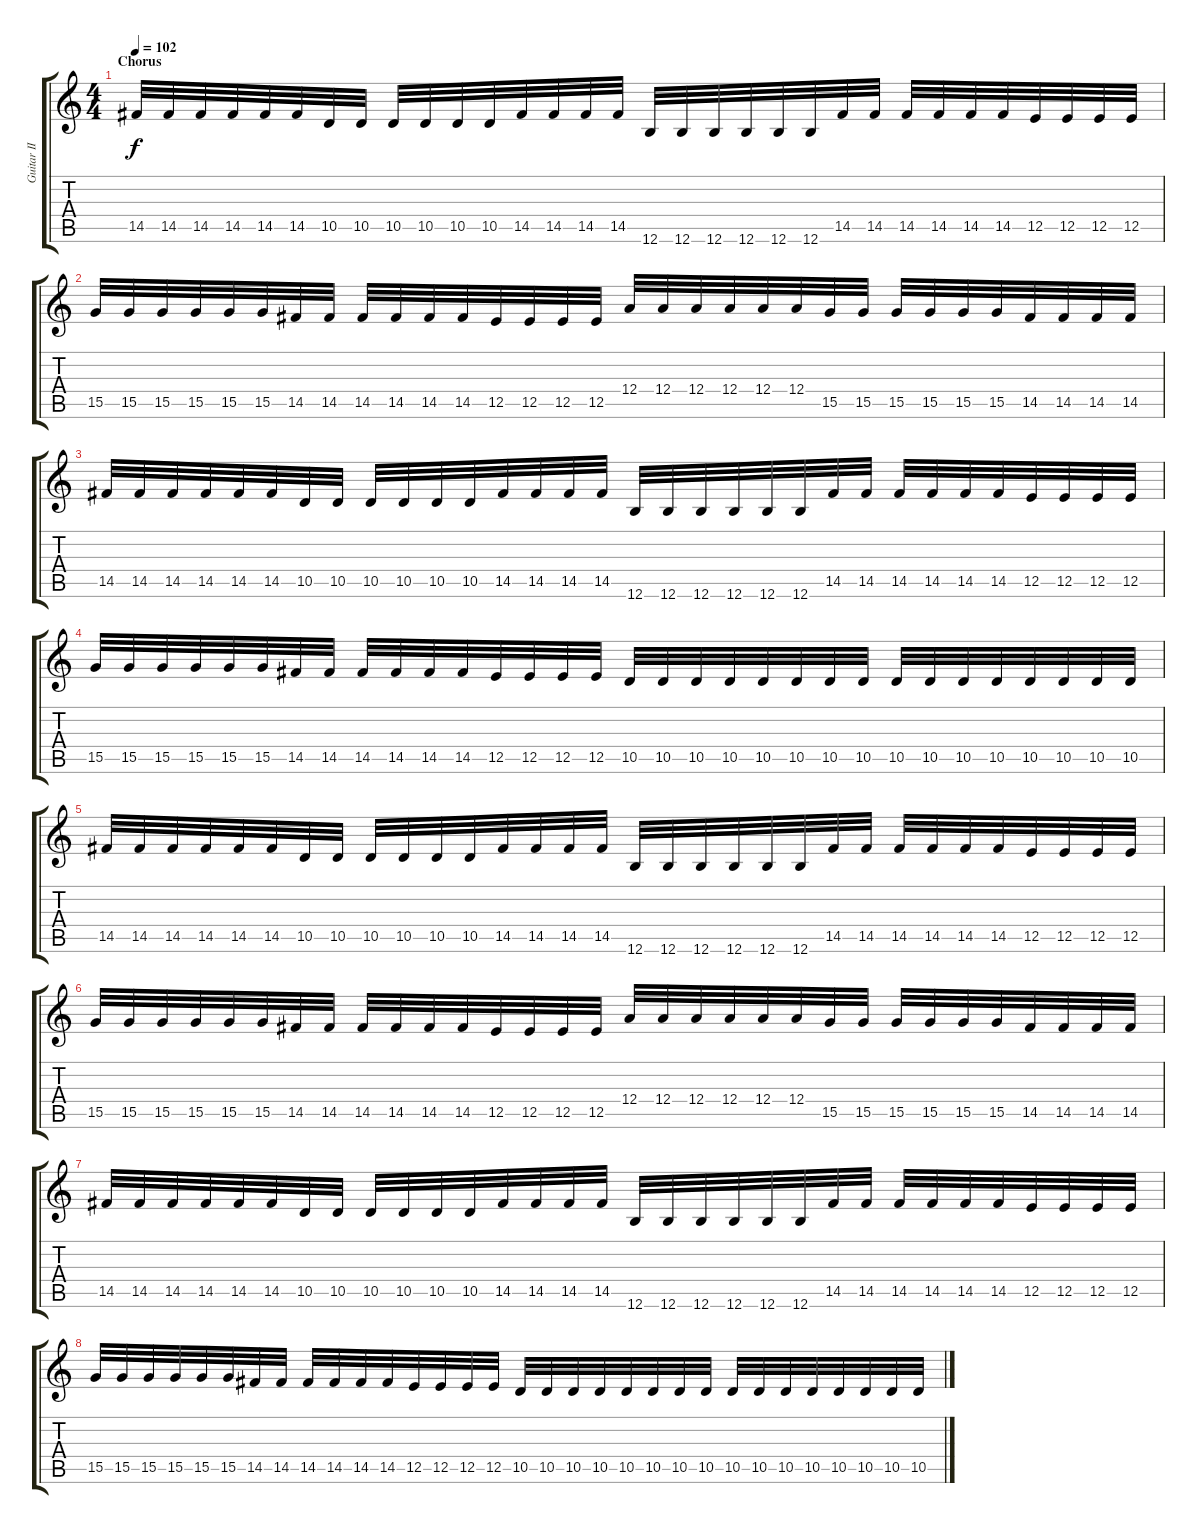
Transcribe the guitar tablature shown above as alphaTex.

\track ("Guitar II" "Guitar II") {instrument distortionguitar}
\staff {score tabs}
\tuning (B3 Gb3 D3 A2 E2 B1) {hide}
\ts (4 4)
\section ("" "Chorus")
\tempo 102
\clef g2
\ks c
14.5.32{dy f} 14.5.32 14.5.32 14.5.32 14.5.32 14.5.32 10.5.32 10.5.32 10.5.32 10.5.32 10.5.32 10.5.32 14.5.32 14.5.32 14.5.32 14.5.32 12.6.32 12.6.32 12.6.32 12.6.32 12.6.32 12.6.32 14.5.32 14.5.32 14.5.32 14.5.32 14.5.32 14.5.32 12.5.32 12.5.32 12.5.32 12.5.32 |
15.5.32 15.5.32 15.5.32 15.5.32 15.5.32 15.5.32 14.5.32 14.5.32 14.5.32 14.5.32 14.5.32 14.5.32 12.5.32 12.5.32 12.5.32 12.5.32 12.4.32 12.4.32 12.4.32 12.4.32 12.4.32 12.4.32 15.5.32 15.5.32 15.5.32 15.5.32 15.5.32 15.5.32 14.5.32 14.5.32 14.5.32 14.5.32 |
14.5.32 14.5.32 14.5.32 14.5.32 14.5.32 14.5.32 10.5.32 10.5.32 10.5.32 10.5.32 10.5.32 10.5.32 14.5.32 14.5.32 14.5.32 14.5.32 12.6.32 12.6.32 12.6.32 12.6.32 12.6.32 12.6.32 14.5.32 14.5.32 14.5.32 14.5.32 14.5.32 14.5.32 12.5.32 12.5.32 12.5.32 12.5.32 |
15.5.32 15.5.32 15.5.32 15.5.32 15.5.32 15.5.32 14.5.32 14.5.32 14.5.32 14.5.32 14.5.32 14.5.32 12.5.32 12.5.32 12.5.32 12.5.32 10.5.32 10.5.32 10.5.32 10.5.32 10.5.32 10.5.32 10.5.32 10.5.32 10.5.32 10.5.32 10.5.32 10.5.32 10.5.32 10.5.32 10.5.32 10.5.32 |
14.5.32 14.5.32 14.5.32 14.5.32 14.5.32 14.5.32 10.5.32 10.5.32 10.5.32 10.5.32 10.5.32 10.5.32 14.5.32 14.5.32 14.5.32 14.5.32 12.6.32 12.6.32 12.6.32 12.6.32 12.6.32 12.6.32 14.5.32 14.5.32 14.5.32 14.5.32 14.5.32 14.5.32 12.5.32 12.5.32 12.5.32 12.5.32 |
15.5.32 15.5.32 15.5.32 15.5.32 15.5.32 15.5.32 14.5.32 14.5.32 14.5.32 14.5.32 14.5.32 14.5.32 12.5.32 12.5.32 12.5.32 12.5.32 12.4.32 12.4.32 12.4.32 12.4.32 12.4.32 12.4.32 15.5.32 15.5.32 15.5.32 15.5.32 15.5.32 15.5.32 14.5.32 14.5.32 14.5.32 14.5.32 |
14.5.32 14.5.32 14.5.32 14.5.32 14.5.32 14.5.32 10.5.32 10.5.32 10.5.32 10.5.32 10.5.32 10.5.32 14.5.32 14.5.32 14.5.32 14.5.32 12.6.32 12.6.32 12.6.32 12.6.32 12.6.32 12.6.32 14.5.32 14.5.32 14.5.32 14.5.32 14.5.32 14.5.32 12.5.32 12.5.32 12.5.32 12.5.32 |
15.5.32 15.5.32 15.5.32 15.5.32 15.5.32 15.5.32 14.5.32 14.5.32 14.5.32 14.5.32 14.5.32 14.5.32 12.5.32 12.5.32 12.5.32 12.5.32 10.5.32 10.5.32 10.5.32 10.5.32 10.5.32 10.5.32 10.5.32 10.5.32 10.5.32 10.5.32 10.5.32 10.5.32 10.5.32 10.5.32 10.5.32 10.5.32
